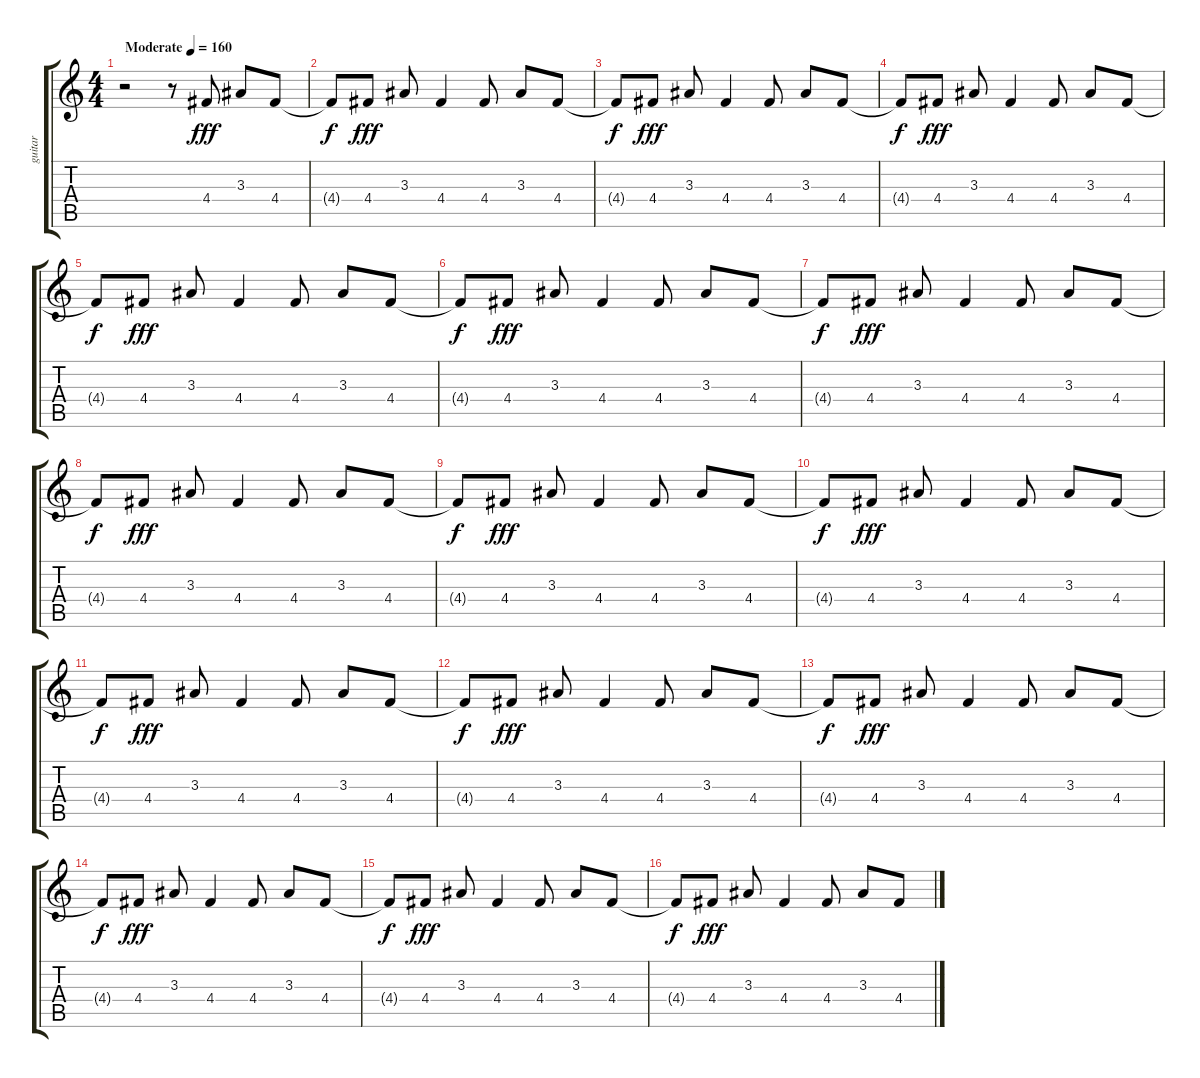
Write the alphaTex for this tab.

\track ("guitar" "guitar") {instrument electricguitarclean}
\staff {score tabs}
\tuning (E4 B3 G3 D3 A2 E2) {hide}
\ts (4 4)
\tempo (160 "Moderate")
\clef g2
\ks c
r.2{dy fff instrument electricguitarclean} r.8 4.4.8 3.3.8 4.4.8 |
4.4{t}.8{dy f} 4.4.8{dy fff} 3.3.8 4.4.4 4.4.8 3.3.8 4.4.8 |
4.4{t}.8{dy f} 4.4.8{dy fff} 3.3.8 4.4.4 4.4.8 3.3.8 4.4.8 |
4.4{t}.8{dy f} 4.4.8{dy fff} 3.3.8 4.4.4 4.4.8 3.3.8 4.4.8 |
4.4{t}.8{dy f} 4.4.8{dy fff} 3.3.8 4.4.4 4.4.8 3.3.8 4.4.8 |
4.4{t}.8{dy f} 4.4.8{dy fff} 3.3.8 4.4.4 4.4.8 3.3.8 4.4.8 |
4.4{t}.8{dy f} 4.4.8{dy fff} 3.3.8 4.4.4 4.4.8 3.3.8 4.4.8 |
4.4{t}.8{dy f} 4.4.8{dy fff} 3.3.8 4.4.4 4.4.8 3.3.8 4.4.8 |
4.4{t}.8{dy f} 4.4.8{dy fff} 3.3.8 4.4.4 4.4.8 3.3.8 4.4.8 |
4.4{t}.8{dy f} 4.4.8{dy fff} 3.3.8 4.4.4 4.4.8 3.3.8 4.4.8 |
4.4{t}.8{dy f} 4.4.8{dy fff} 3.3.8 4.4.4 4.4.8 3.3.8 4.4.8 |
4.4{t}.8{dy f} 4.4.8{dy fff} 3.3.8 4.4.4 4.4.8 3.3.8 4.4.8 |
4.4{t}.8{dy f} 4.4.8{dy fff} 3.3.8 4.4.4 4.4.8 3.3.8 4.4.8 |
4.4{t}.8{dy f} 4.4.8{dy fff} 3.3.8 4.4.4 4.4.8 3.3.8 4.4.8 |
4.4{t}.8{dy f} 4.4.8{dy fff} 3.3.8 4.4.4 4.4.8 3.3.8 4.4.8 |
4.4{t}.8{dy f} 4.4.8{dy fff} 3.3.8 4.4.4 4.4.8 3.3.8 4.4.8
